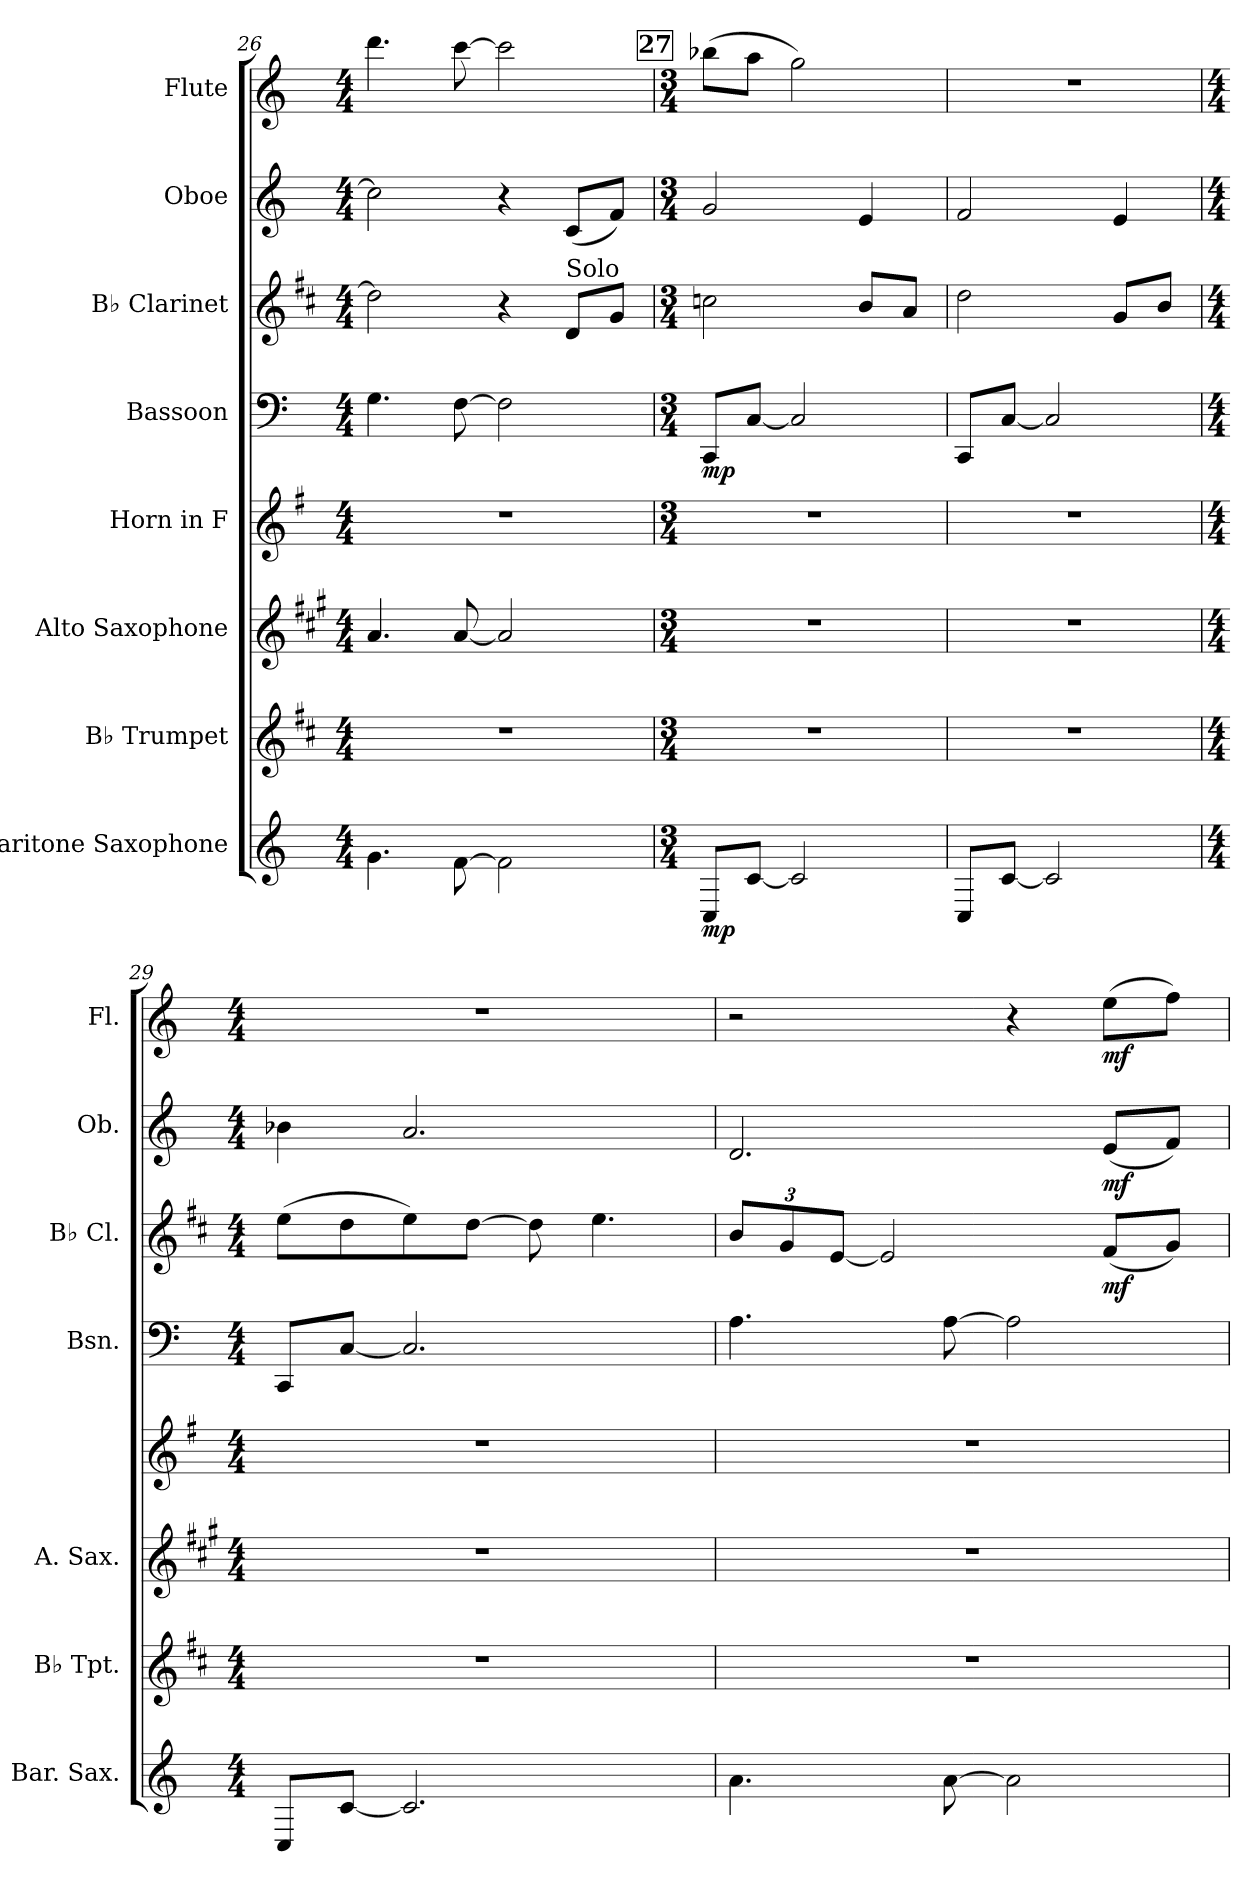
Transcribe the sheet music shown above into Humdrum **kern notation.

**kern	**dynam	**kern	**kern	**kern	**kern	**dynam	**kern	**dynam	**kern	**dynam	**kern	**dynam
*part8	*part8	*part7	*part6	*part5	*part4	*part4	*part3	*part3	*part2	*part2	*part1	*part1
*staff8	*staff8	*staff7	*staff6	*staff5	*staff4	*staff4	*staff3	*staff3	*staff2	*staff2	*staff1	*staff1
*I"Baritone Saxophone	*	*I"B♭ Trumpet	*I"Alto Saxophone	*I"Horn in F	*I"Bassoon	*	*I"B♭ Clarinet	*	*I"Oboe	*	*I"Flute	*
*I'Bar. Sax.	*	*I'B♭ Tpt.	*I'A. Sax.	*	*I'Bsn.	*	*I'B♭ Cl.	*	*I'Ob.	*	*I'Fl.	*
*clefG2	*	*clefG2	*clefG2	*clefG2	*clefF4	*	*clefG2	*	*clefG2	*	*clefG2	*
*ITrd12c21	*	*ITrd1c2	*ITrd5c9	*ITrd4c7	*	*	*ITrd1c2	*	*	*	*	*
*k[]	*	*k[]	*k[]	*k[]	*k[]	*	*k[]	*	*k[]	*	*k[]	*
*M4/4	*	*M4/4	*M4/4	*M4/4	*M4/4	*	*M4/4	*	*M4/4	*	*M4/4	*
=26	=26	=26	=26	=26	=26	=26	=26	=26	=26	=26	=26	=26
4.G\	.	1r	4.c/	1r	4.G\	.	2cc\]	.	2cc\]	.	4.ddd\	.
[8F\	.	.	[8c/	.	[8F\	.	.	.	.	.	[8ccc\	.
2F\]	.	.	2c/]	.	2F\]	.	4r	.	4r	.	2ccc\]	.
!	!	!	!	!	!	!	!LO:TX:a:t=Solo	!	!	!	!	!
.	.	.	.	.	.	.	8c/L	.	(<8c/L	.	.	.
.	.	.	.	.	.	.	8f/J	.	8f/J)	.	.	.
!!LO:REH:place=s1:a:B:fs=14:t=27
=27	=27	=27	=27	=27	=27	=27	=27	=27	=27	=27	=27	=27
*M3/4	*	*M3/4	*M3/4	*M3/4	*M3/4	*	*M3/4	*	*M3/4	*	*M3/4	*
!	!LO:DY:b	!	!	!	!	!LO:DY:b	!	!	!	!	!	!
8CC/L	mp	2.r	2.r	2.r	8CC/L	mp	2b-X\	.	2g/	.	(>8bb-X\L	.
[8C/J	.	.	.	.	[8C/J	.	.	.	.	.	8aa\J	.
2C/]	.	.	.	.	2C/]	.	.	.	.	.	2gg\)	.
.	.	.	.	.	.	.	8a/L	.	4e/	.	.	.
.	.	.	.	.	.	.	8g/J	.	.	.	.	.
=28	=28	=28	=28	=28	=28	=28	=28	=28	=28	=28	=28	=28
8CC/L	.	2.r	2.r	2.r	8CC/L	.	2cc\	.	2f/	.	2.r	.
[8C/J	.	.	.	.	[8C/J	.	.	.	.	.	.	.
2C/]	.	.	.	.	2C/]	.	.	.	.	.	.	.
.	.	.	.	.	.	.	8f/L	.	4e/	.	.	.
.	.	.	.	.	.	.	8a/J	.	.	.	.	.
!!LO:PB:g=z
=29	=29	=29	=29	=29	=29	=29	=29	=29	=29	=29	=29	=29
*M4/4	*	*M4/4	*M4/4	*M4/4	*M4/4	*	*M4/4	*	*M4/4	*	*M4/4	*
8CC/L	.	1r	1r	1r	8CC/L	.	(>8dd\L	.	4b-X\	.	1r	.
[8C/J	.	.	.	.	[8C/J	.	8cc\	.	.	.	.	.
2.C/]	.	.	.	.	2.C/]	.	8dd\)	.	2.a/	.	.	.
.	.	.	.	.	.	.	[8cc\J	.	.	.	.	.
.	.	.	.	.	.	.	8cc\]	.	.	.	.	.
.	.	.	.	.	.	.	4.dd\	.	.	.	.	.
=30	=30	=30	=30	=30	=30	=30	=30	=30	=30	=30	=30	=30
*	*	*	*	*	*	*	*Xbrackettup	*	*	*	*	*
4.A\	.	1r	1r	1r	4.A\	.	12a/L	.	2.d/	.	2r	.
.	.	.	.	.	.	.	12f/	.	.	.	.	.
.	.	.	.	.	.	.	[12d/J	.	.	.	.	.
.	.	.	.	.	.	.	2d/]	.	.	.	.	.
[8A\	.	.	.	.	[8A\	.	.	.	.	.	.	.
2A\]	.	.	.	.	2A\]	.	.	.	.	.	4r	.
!	!	!	!	!	!	!	!	!LO:DY:b	!	!LO:DY:b	!	!LO:DY:b
.	.	.	.	.	.	.	(<8e/L	mf	(<8e/L	mf	(>8ee\L	mf
.	.	.	.	.	.	.	8f/J)	.	8f/J)	.	8ff\J)	.
=	=	=	=	=	=	=	=	=	=	=	=	=
*-	*-	*-	*-	*-	*-	*-	*-	*-	*-	*-	*-	*-
